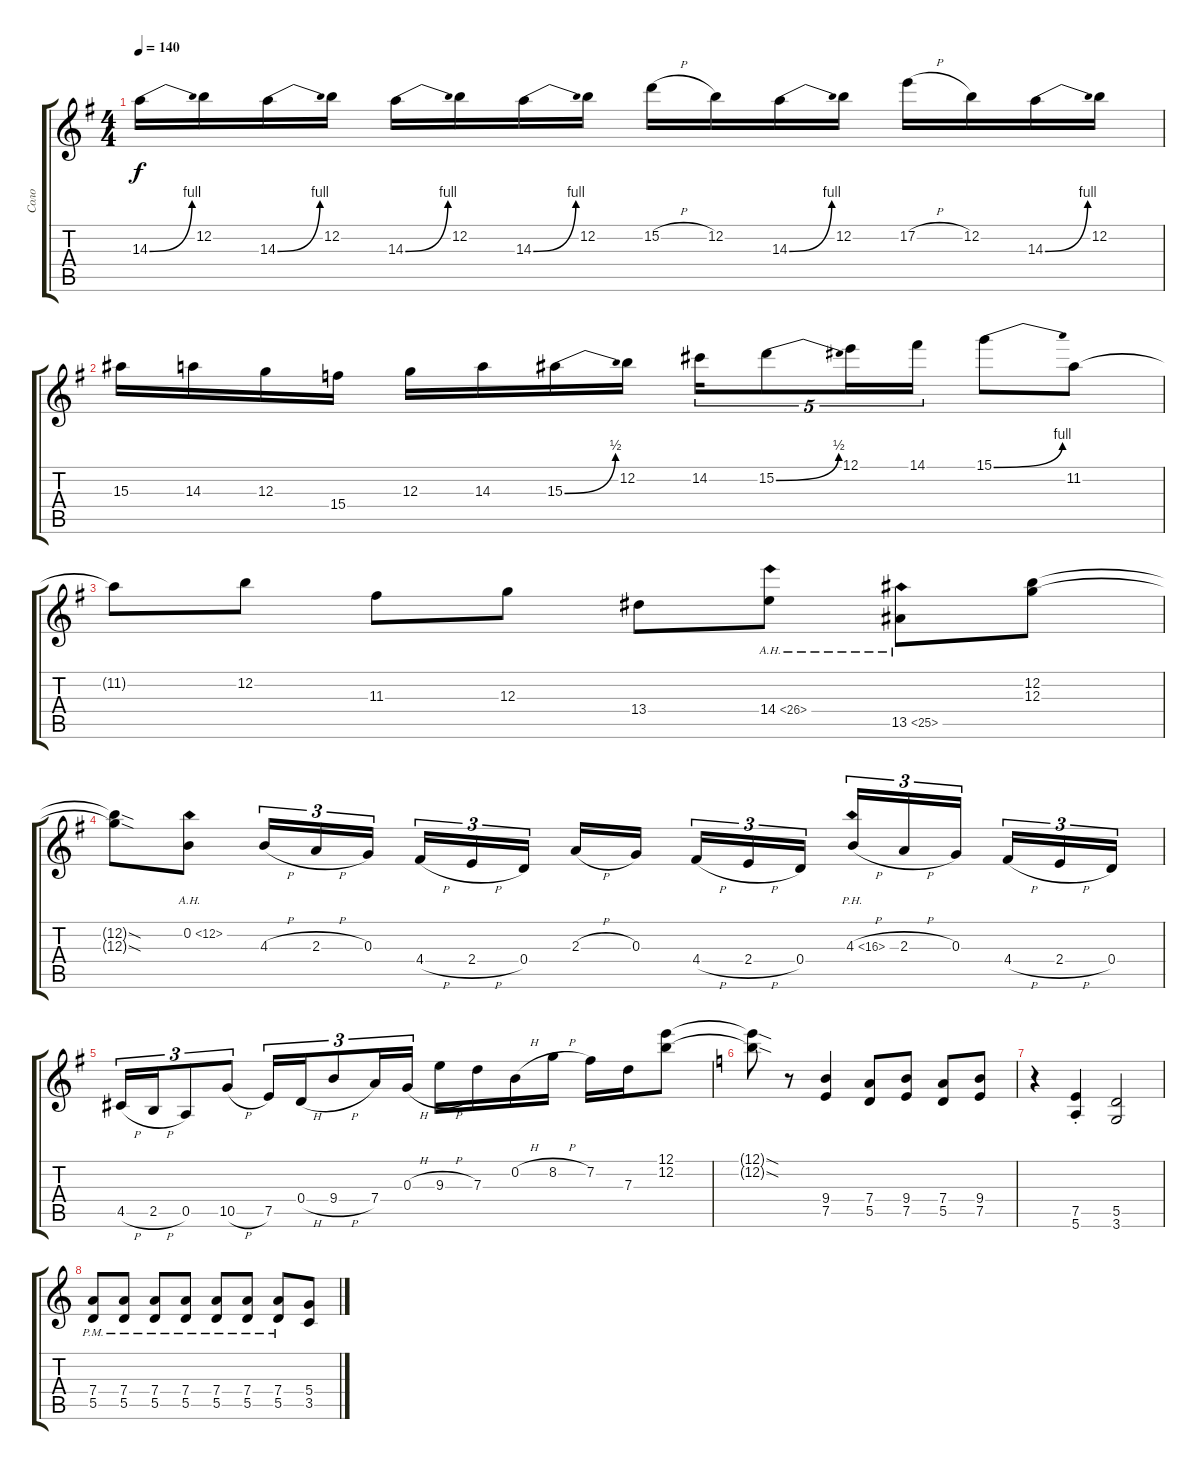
\track ("Соло" "Соло") {instrument distortionguitar}
\staff {score tabs}
\tuning (E4 B3 G3 D3 A2 E2) {hide}
\ts (4 4)
\tempo 140
\clef g2
\ks g
14.3{be (bend 0 0 60 4) t}.16{dy f} 12.2.16 14.3{be (bend 0 0 60 4)}.16 12.2.16 14.3{be (bend 0 0 60 4)}.16 12.2.16 14.3{be (bend 0 0 60 4)}.16 12.2.16 15.2{h}.16 12.2.16 14.3{be (bend 0 0 60 4)}.16 12.2.16 17.2{h}.16 12.2.16 14.3{be (bend 0 0 60 4)}.16 12.2.16 |
15.3.16 14.3.16 12.3.16 15.4.16 12.3.16 14.3.16 15.3{be (bend 0 0 60 2)}.16 12.2.16 14.2.16{tu (5 4)} 15.2{be (bend 0 0 60 2)}.8{tu (5 4)} 12.1.16{tu (5 4)} 14.1.16{tu (5 4)} 15.1{be (bend 0 0 60 4)}.8 11.2.8 |
11.2{t}.8 12.2.8 11.3.8 12.3.8 13.4.8 14.4{ah 12}.8 13.5{ah 12}.8 (12.2 12.3).8 |
(12.2{sod t} 12.3{sod t}).8 0.2{ah 12}.8 4.3{h}.16{tu (3 2)} 2.3{h}.16{tu (3 2)} 0.3.16{tu (3 2) beam splitsecondary} 4.4{h}.16{tu (3 2)} 2.4{h}.16{tu (3 2)} 0.4.16{tu (3 2)} 2.3{h}.16 0.3.16{beam splitsecondary} 4.4{h}.16{tu (3 2)} 2.4{h}.16{tu (3 2)} 0.4.16{tu (3 2)} 4.3{ph 12 h}.16{tu (3 2)} 2.3{h}.16{tu (3 2)} 0.3.16{tu (3 2) beam splitsecondary} 4.4{h}.16{tu (3 2)} 2.4{h}.16{tu (3 2)} 0.4.16{tu (3 2)} |
4.5{h}.16{tu (3 2)} 2.5{h}.16{tu (3 2)} 0.5.8{tu (3 2)} 10.5{h}.8{tu (3 2)} 7.5.16{tu (3 2)} 0.4{h}.16{tu (3 2)} 9.4{h}.8{tu (3 2)} 7.4.16{tu (3 2)} 0.3{h}.16{tu (3 2)} 9.3{h}.16 7.3.16 0.2{h}.16 8.2{h}.16 7.2.16 7.3.16 (12.1 12.2).8 |
\ks c
(12.1{sod t} 12.2{sod t}).8 r.8 (9.4 7.5).4 (7.4 5.5).8 (9.4 7.5).8 (7.4 5.5).8 (9.4 7.5).8 |
r.4 (7.5{st} 5.6{st}).4 (5.5 3.6).2 |
(7.4{pm} 5.5{pm}).8 (7.4{pm} 5.5{pm}).8 (7.4{pm} 5.5{pm}).8 (7.4{pm} 5.5{pm}).8 (7.4{pm} 5.5{pm}).8 (7.4{pm} 5.5{pm}).8 (7.4{pm} 5.5{pm}).8 (5.4 3.5).8
